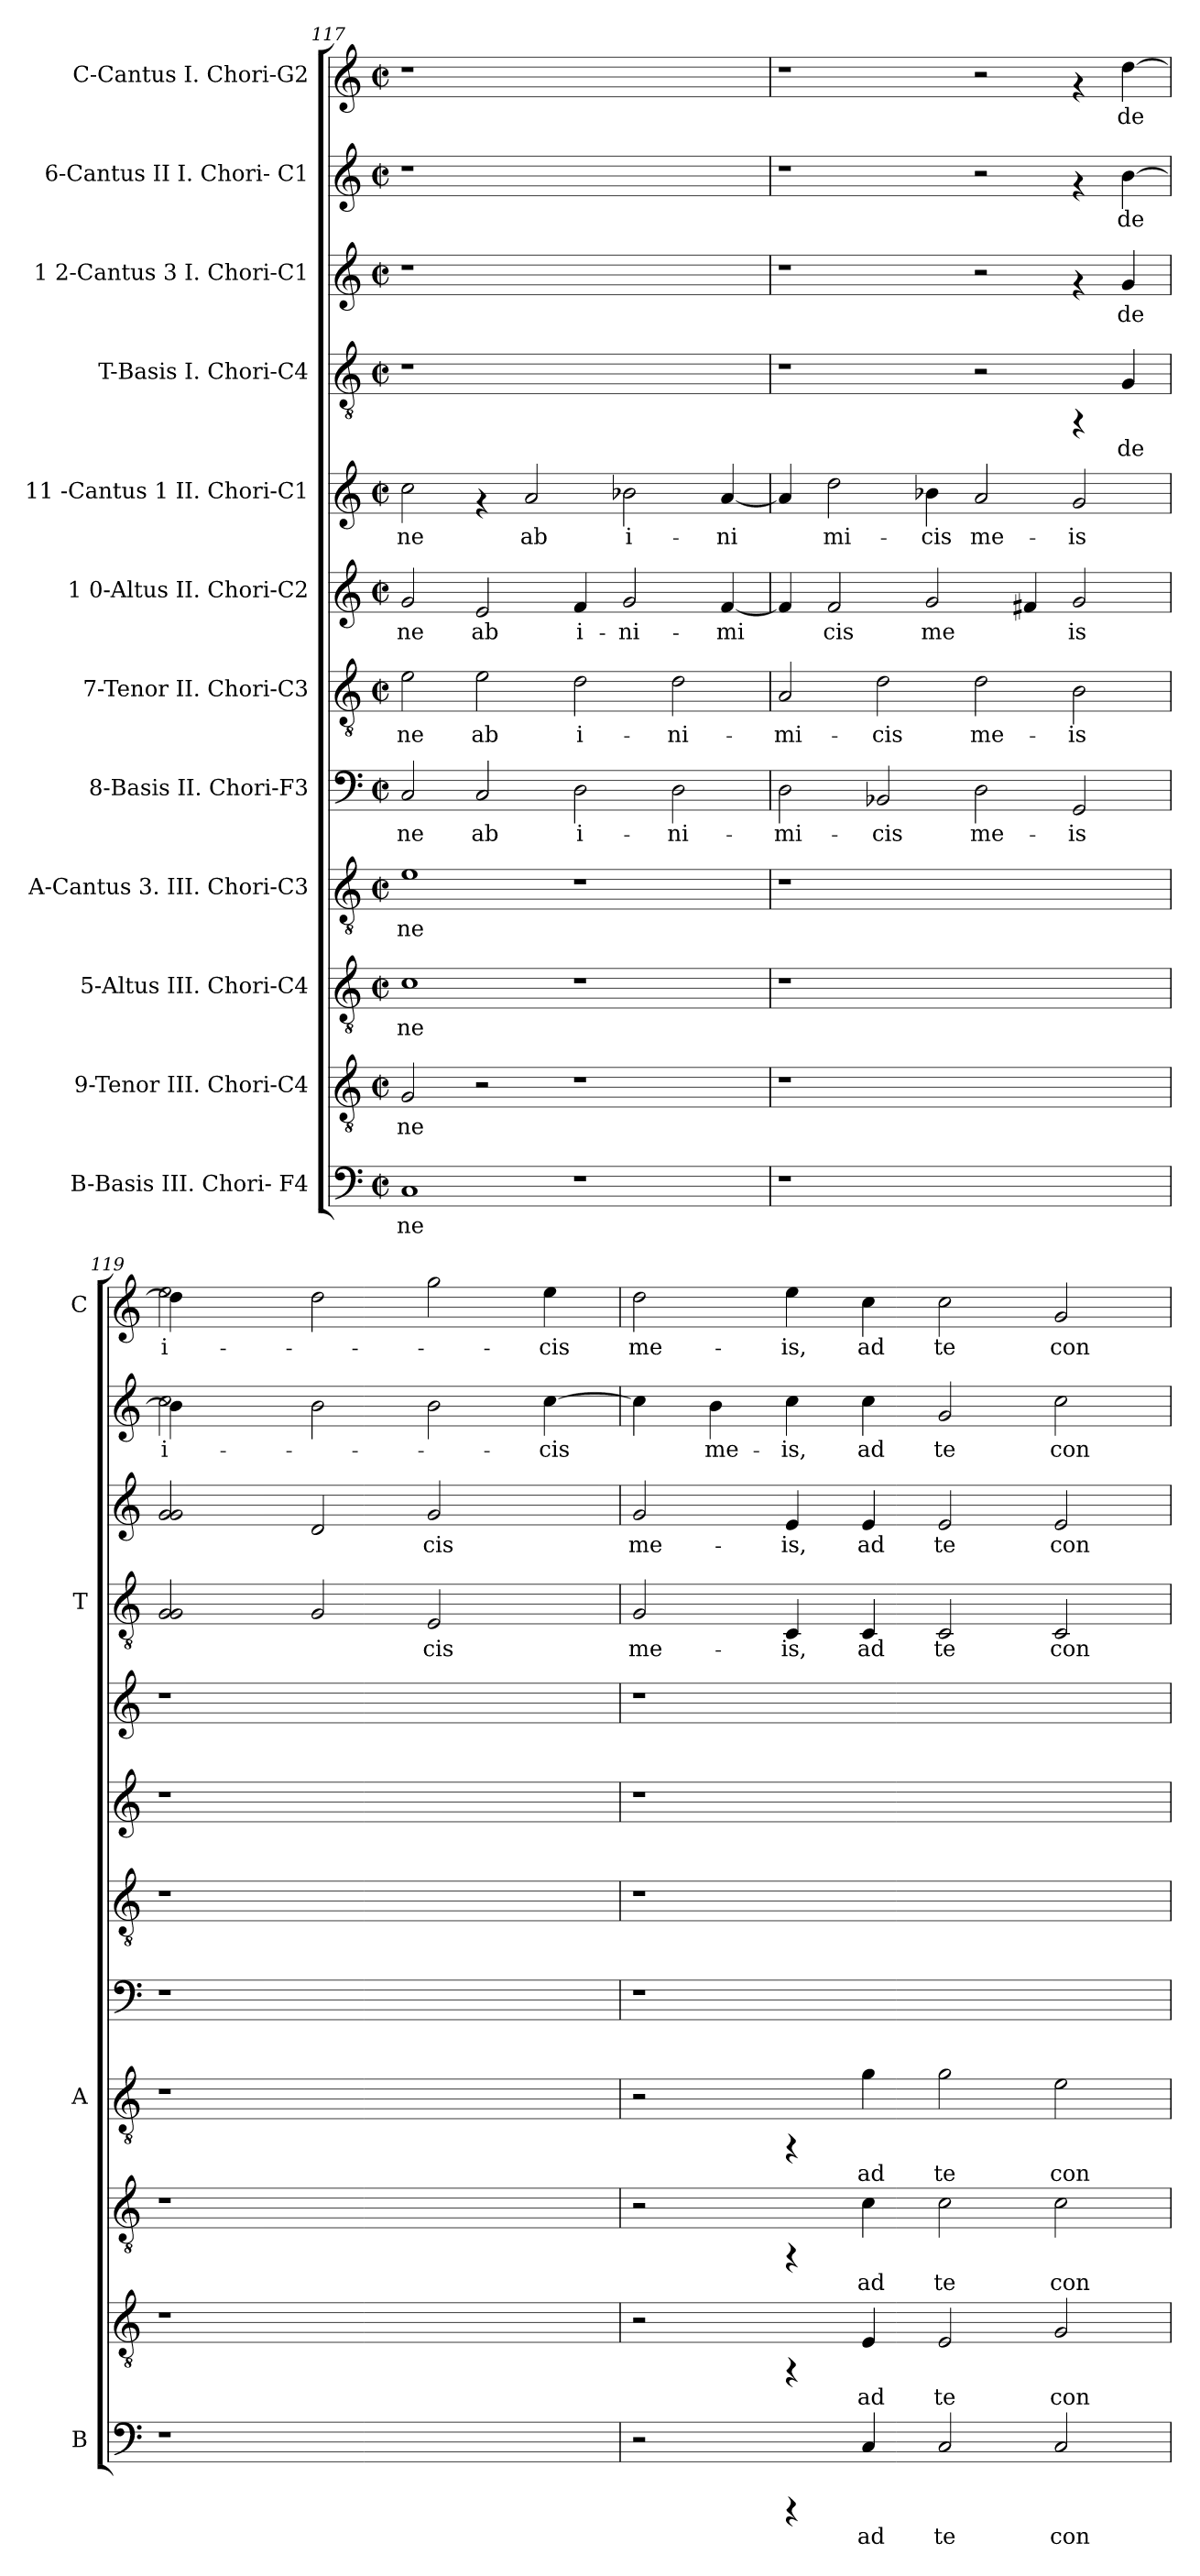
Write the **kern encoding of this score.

**kern	**text	**kern	**text	**kern	**text	**kern	**text	**kern	**text	**kern	**text	**kern	**text	**kern	**text	**kern	**text	**kern	**text	**kern	**text	**kern	**text
*part12	*part12	*part11	*part11	*part10	*part10	*part9	*part9	*part8	*part8	*part7	*part7	*part6	*part6	*part5	*part5	*part4	*part4	*part3	*part3	*part2	*part2	*part1	*part1
*staff12	*staff12	*staff11	*staff11	*staff10	*staff10	*staff9	*staff9	*staff8	*staff8	*staff7	*staff7	*staff6	*staff6	*staff5	*staff5	*staff4	*staff4	*staff3	*staff3	*staff2	*staff2	*staff1	*staff1
*I"B-Basis  III. Chori- F4	*	*I"9-Tenor  III. Chori-C4	*	*I"5-Altus  III. Chori-C4	*	*I"A-Cantus 3.  III. Chori-C3	*	*I"8-Basis  II. Chori-F3	*	*I"7-Tenor  II. Chori-C3	*	*I"1 0-Altus  II. Chori-C2	*	*I"11 -Cantus 1  II. Chori-C1	*	*I"T-Basis  I. Chori-C4	*	*I"1 2-Cantus 3  I. Chori-C1	*	*I"6-Cantus II  I. Chori- C1	*	*I"C-Cantus  I. Chori-G2	*
*I'B	*	*	*	*	*	*I'A	*	*	*	*	*	*	*	*	*	*I'T	*	*	*	*	*	*I'C	*
*clefF4	*	*clefGv2	*	*clefGv2	*	*clefGv2	*	*clefF4	*	*clefGv2	*	*clefG2	*	*clefG2	*	*clefGv2	*	*clefG2	*	*clefG2	*	*clefG2	*
*k[]	*	*k[]	*	*k[]	*	*k[]	*	*k[]	*	*k[]	*	*k[]	*	*k[]	*	*k[]	*	*k[]	*	*k[]	*	*k[]	*
*C:	*	*C:	*	*C:	*	*C:	*	*C:	*	*C:	*	*C:	*	*C:	*	*C:	*	*C:	*	*C:	*	*C:	*
*M2/2	*	*M2/2	*	*M2/2	*	*M2/2	*	*M2/2	*	*M2/2	*	*M2/2	*	*M2/2	*	*M2/2	*	*M2/2	*	*M2/2	*	*M2/2	*
*met(c|)	*	*met(c|)	*	*met(c|)	*	*met(c|)	*	*met(c|)	*	*met(c|)	*	*met(c|)	*	*met(c|)	*	*met(c|)	*	*met(c|)	*	*met(c|)	*	*met(c|)	*
=117	=117	=117	=117	=117	=117	=117	=117	=117	=117	=117	=117	=117	=117	=117	=117	=117	=117	=117	=117	=117	=117	=117	=117
!	!LO:LY:b:cj	!	!LO:LY:b:cj	!	!LO:LY:b:cj	!	!LO:LY:b:cj	!	!LO:LY:b:cj	!	!LO:LY:b:cj	!	!LO:LY:b:cj	!	!LO:LY:b:cj	!	!	!	!	!	!	!	!
1C	-ne	2G/	-ne	1c	-ne	1e	-ne	2C/	-ne	2e\	-ne	2g/	-ne	2cc\	-ne	1r	.	1r	.	1r	.	1r	.
!	!	!	!	!	!	!	!	!	!LO:LY:b:cj	!	!LO:LY:b:cj	!	!LO:LY:b:cj	!	!	!	!	!	!	!	!	!	!
.	.	2r	.	.	.	.	.	2C/	ab	2e\	ab	2e/	ab	4rf	.	.	.	.	.	.	.	.	.
!	!	!	!	!	!	!	!	!	!	!	!	!	!	!	!LO:LY:b:cj	!	!	!	!	!	!	!	!
.	.	.	.	.	.	.	.	.	.	.	.	.	.	2a/	ab	.	.	.	.	.	.	.	.
!	!	!	!	!	!	!	!	!	!LO:LY:b:cj	!	!LO:LY:b:cj	!	!LO:LY:b:cj	!	!	!	!	!	!	!	!	!	!
1r	.	1r	.	1r	.	1r	.	2D\	i-	2d\	i-	4f/	i-	.	.	1ryy	.	1ryy	.	1ryy	.	1ryy	.
!	!	!	!	!	!	!	!	!	!	!	!	!	!LO:LY:b:cj	!	!LO:LY:b:cj	!	!	!	!	!	!	!	!
.	.	.	.	.	.	.	.	.	.	.	.	2g/	-ni-	2b-X\	i-	.	.	.	.	.	.	.	.
!	!	!	!	!	!	!	!	!	!LO:LY:b:cj	!	!LO:LY:b:cj	!	!	!	!	!	!	!	!	!	!	!	!
.	.	.	.	.	.	.	.	2D\	-ni-	2d\	-ni-	.	.	.	.	.	.	.	.	.	.	.	.
!	!	!	!	!	!	!	!	!	!	!	!	!	!LO:LY:b:cj	!	!LO:LY:b:cj	!	!	!	!	!	!	!	!
.	.	.	.	.	.	.	.	.	.	.	.	[<4f/	-mi-	[<4a/	-ni-	.	.	.	.	.	.	.	.
!!LO:PB:g=z
=118	=118	=118	=118	=118	=118	=118	=118	=118	=118	=118	=118	=118	=118	=118	=118	=118	=118	=118	=118	=118	=118	=118	=118
!	!	!	!	!	!	!	!	!	!LO:LY:b:cj	!	!LO:LY:b:cj	!	!LO:LY:b:cj	!	!LO:LY:b:cj	!	!	!	!	!	!	!	!
1r	.	1r	.	1r	.	1r	.	2D\	-mi-	2A/	-mi-	4f/]	--	4a/]	--	1r	.	1r	.	1r	.	1r	.
!	!	!	!	!	!	!	!	!	!	!	!	!	!LO:LY:b:cj	!	!LO:LY:b:cj	!	!	!	!	!	!	!	!
.	.	.	.	.	.	.	.	.	.	.	.	2f/	-cis	2dd\	-mi-	.	.	.	.	.	.	.	.
!	!	!	!	!	!	!	!	!	!LO:LY:b:cj	!	!LO:LY:b:cj	!	!	!	!	!	!	!	!	!	!	!	!
.	.	.	.	.	.	.	.	2BB-X/	-cis	2d\	-cis	.	.	.	.	.	.	.	.	.	.	.	.
!	!	!	!	!	!	!	!	!	!	!	!	!	!LO:LY:b:cj	!	!LO:LY:b:cj	!	!	!	!	!	!	!	!
.	.	.	.	.	.	.	.	.	.	.	.	2g/	me-	4b-X\	-cis	.	.	.	.	.	.	.	.
!	!	!	!	!	!	!	!	!	!LO:LY:b:cj	!	!LO:LY:b:cj	!	!	!	!LO:LY:b:cj	!	!	!	!	!	!	!	!
1ryy	.	1ryy	.	1ryy	.	1ryy	.	2D\	me-	2d\	me-	.	.	2a/	me-	2r	.	2r	.	2r	.	2r	.
!	!	!	!	!	!	!	!	!	!	!	!	!	!LO:LY:b:cj	!	!	!	!	!	!	!	!	!	!
.	.	.	.	.	.	.	.	.	.	.	.	4f#X/	--	.	.	.	.	.	.	.	.	.	.
!	!	!	!	!	!	!	!	!	!LO:LY:b:cj	!	!LO:LY:b:cj	!	!LO:LY:b:cj	!	!LO:LY:b:cj	!	!	!	!	!	!	!	!
.	.	.	.	.	.	.	.	2GG/	-is	2B\	-is	2g/	-is	2g/	-is	4rFF	.	4rf	.	4rf	.	4rf	.
!	!	!	!	!	!	!	!	!	!	!	!	!	!	!	!	!	!LO:LY:b:cj	!	!LO:LY:b:cj	!	!LO:LY:b:cj	!	!LO:LY:b:cj
.	.	.	.	.	.	.	.	.	.	.	.	.	.	.	.	4G/	de	4g/	de	[>4b\	de	[>4dd\	de
=119	=119	=119	=119	=119	=119	=119	=119	=119	=119	=119	=119	=119	=119	=119	=119	=119	=119	=119	=119	=119	=119	=119	=119
*	*	*	*	*	*	*	*	*	*	*	*	*	*	*	*	*	*	*	*	*^	*	*	*
!	!	!	!	!	!	!	!	!	!	!	!	!	!	!	!	!	!	!	!	!	!	!LO:LY:b:cj	!	!LO:LY:b:cj
*	*	*	*	*	*	*	*	*	*	*	*	*	*	*	*	*	*	*	*	*	*	*	*^	*
1r	.	1r	.	1r	.	1r	.	1r	.	1r	.	1r	.	1r	.	2G/ 2G/	.	2g/ 2g/	.	2cc\	4b\]	i-	2ee\	4dd\]	i-
.	.	.	.	.	.	.	.	.	.	.	.	.	.	.	.	.	.	.	.	.	1.ryy	.	.	1.ryy	.
.	.	.	.	.	.	.	.	.	.	.	.	.	.	.	.	2G/	.	2d/	.	2b\	.	.	2dd\	.	.
!	!	!	!	!	!	!	!	!	!	!	!	!	!	!	!	!	!LO:LY:b:cj	!	!LO:LY:b:cj	!	!	!	!	!	!
2.ryy	.	2.ryy	.	2.ryy	.	2.ryy	.	2.ryy	.	2.ryy	.	2.ryy	.	2.ryy	.	2E/	cis	2g/	cis	2b\	.	.	2gg\	.	.
!	!	!	!	!	!	!	!	!	!	!	!	!	!	!	!	!	!	!	!	!	!	!LO:LY:b:cj	!	!	!LO:LY:b:cj
.	.	.	.	.	.	.	.	.	.	.	.	.	.	.	.	4ryy	.	4ryy	.	[>4cc\	.	-cis	4ee\	.	-cis
*	*	*	*	*	*	*	*	*	*	*	*	*	*	*	*	*	*	*	*	*v	*v	*	*	*	*
*	*	*	*	*	*	*	*	*	*	*	*	*	*	*	*	*	*	*	*	*	*	*v	*v	*
=120	=120	=120	=120	=120	=120	=120	=120	=120	=120	=120	=120	=120	=120	=120	=120	=120	=120	=120	=120	=120	=120	=120	=120
!	!	!	!	!	!	!	!	!	!	!	!	!	!	!	!	!	!LO:LY:b:cj	!	!LO:LY:b:cj	!	!LO:LY:b:cj	!	!LO:LY:b:cj
2r	.	2r	.	2r	.	2r	.	1r	.	1r	.	1r	.	1r	.	2G/	me-	2g/	me-	4cc\]	.	2dd\	me-
!	!	!	!	!	!	!	!	!	!	!	!	!	!	!	!	!	!	!	!	!	!LO:LY:b:cj	!	!
.	.	.	.	.	.	.	.	.	.	.	.	.	.	.	.	.	.	.	.	4b\	me-	.	.
!	!	!	!	!	!	!	!	!	!	!	!	!	!	!	!	!	!LO:LY:b:cj	!	!LO:LY:b:cj	!	!LO:LY:b:cj	!	!LO:LY:b:cj
4rCCC	.	4rFF	.	4rFF	.	4rFF	.	.	.	.	.	.	.	.	.	4C/	-is,	4e/	-is,	4cc\	-is,	4ee\	-is,
!	!LO:LY:b:cj	!	!LO:LY:b:cj	!	!LO:LY:b:cj	!	!LO:LY:b:cj	!	!	!	!	!	!	!	!	!	!LO:LY:b:cj	!	!LO:LY:b:cj	!	!LO:LY:b:cj	!	!LO:LY:b:cj
4C/	ad	4E/	ad	4c\	ad	4g\	ad	.	.	.	.	.	.	.	.	4C/	ad	4e/	ad	4cc\	ad	4cc\	ad
!	!LO:LY:b:cj	!	!LO:LY:b:cj	!	!LO:LY:b:cj	!	!LO:LY:b:cj	!	!	!	!	!	!	!	!	!	!LO:LY:b:cj	!	!LO:LY:b:cj	!	!LO:LY:b:cj	!	!LO:LY:b:cj
2C/	te	2E/	te	2c\	te	2g\	te	1ryy	.	1ryy	.	1ryy	.	1ryy	.	2C/	te	2e/	te	2g/	te	2cc\	te
!	!LO:LY:b:cj	!	!LO:LY:b:cj	!	!LO:LY:b:cj	!	!LO:LY:b:cj	!	!	!	!	!	!	!	!	!	!LO:LY:b:cj	!	!LO:LY:b:cj	!	!LO:LY:b:cj	!	!LO:LY:b:cj
2C/	con-	2G/	con-	2c\	con-	2e\	con-	.	.	.	.	.	.	.	.	2C/	con-	2e/	con-	2cc\	con-	2g/	con-
=	=	=	=	=	=	=	=	=	=	=	=	=	=	=	=	=	=	=	=	=	=	=	=
*-	*-	*-	*-	*-	*-	*-	*-	*-	*-	*-	*-	*-	*-	*-	*-	*-	*-	*-	*-	*-	*-	*-	*-
